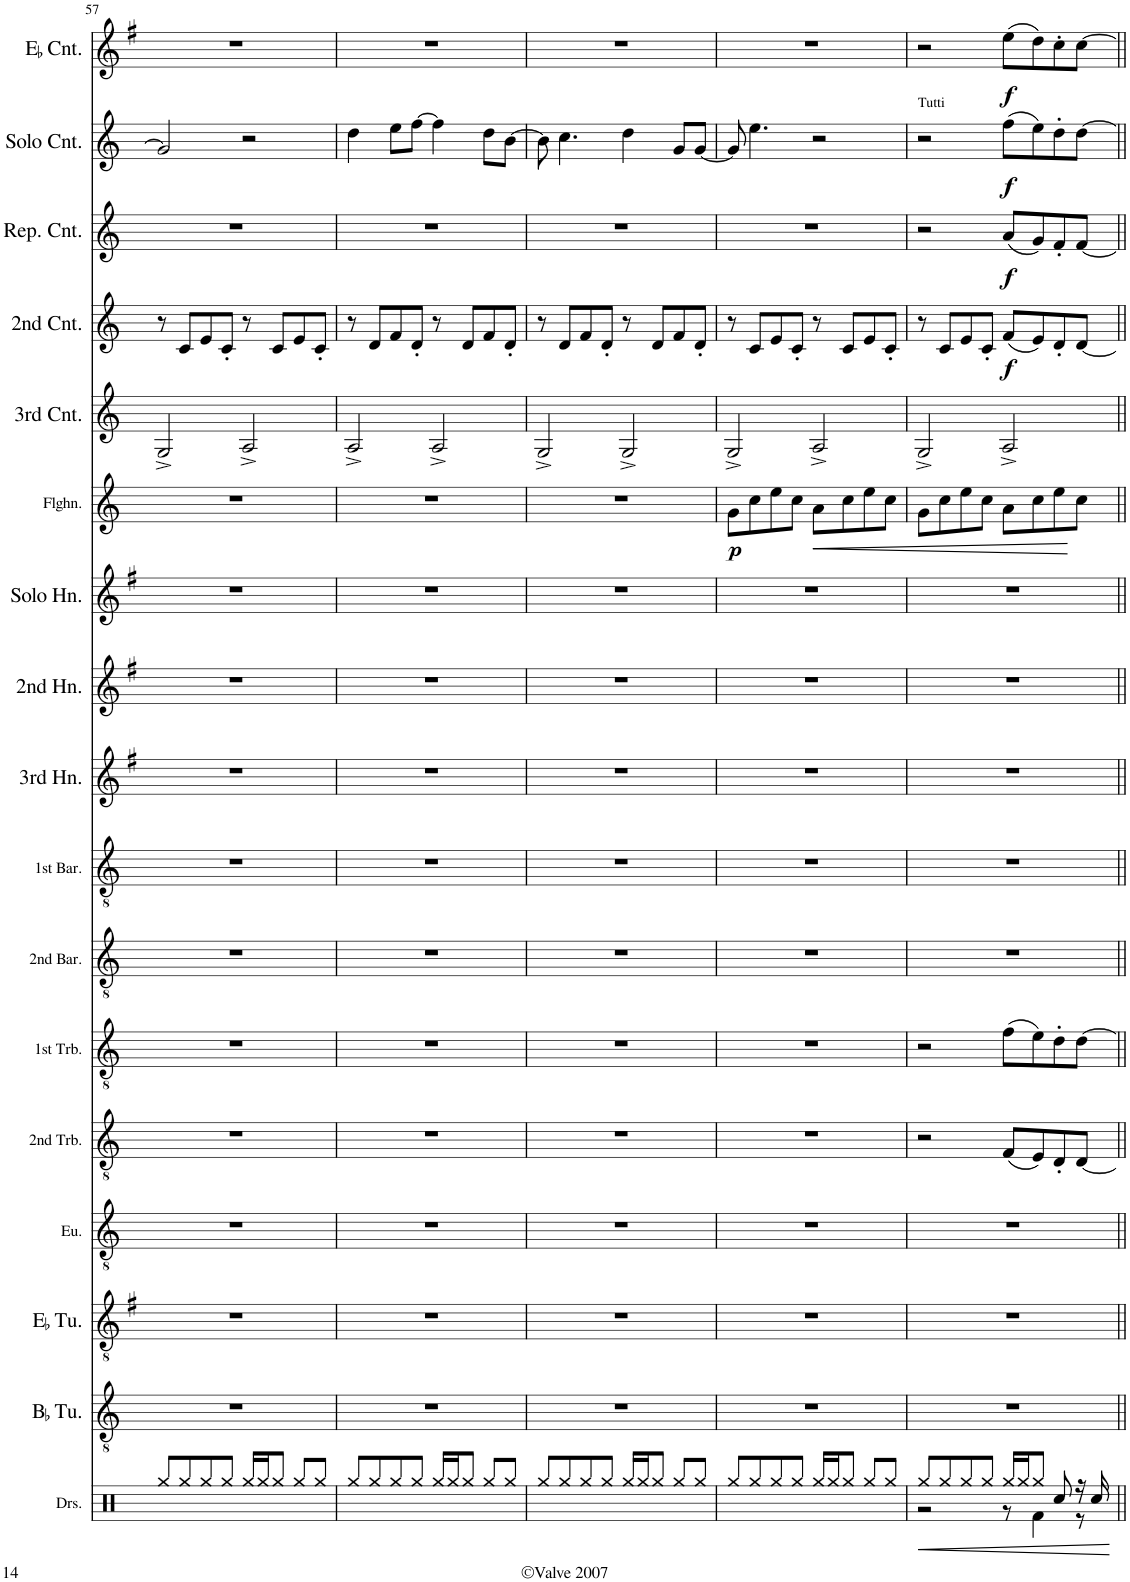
**kern	**dynam	**kern	**kern	**kern	**kern	**kern	**kern	**kern	**kern	**kern	**kern	**kern	**dynam	**kern	**kern	**dynam	**kern	**dynam	**kern	**dynam	**kern	**dynam
*part17	*part17	*part16	*part15	*part14	*part13	*part12	*part11	*part10	*part9	*part8	*part7	*part6	*part6	*part5	*part4	*part4	*part3	*part3	*part2	*part2	*part1	*part1
*staff17	*staff17	*staff16	*staff15	*staff14	*staff13	*staff12	*staff11	*staff10	*staff9	*staff8	*staff7	*staff6	*staff6	*staff5	*staff4	*staff4	*staff3	*staff3	*staff2	*staff2	*staff1	*staff1
*I"Drumset	*	*I"BaccidentalFlat Tuba	*I"EaccidentalFlat Tuba	*I"Euphonium	*I"2nd Trombone	*I"1st Trombone	*I"2nd Baritone	*I"1st Baritone	*I"3rd EaccidentalFlat Alto Horn	*I"2nd EaccidentalFlat Alto Horn	*I"Solo EaccidentalFlat Alto Horn	*I"Flugelhorn	*	*I"3rd BaccidentalFlat Cornet	*I"2nd BaccidentalFlat Cornet	*	*I"Repiano BaccidentalFlat Cornet	*	*I"Solo BaccidentalFlat Cornet	*	*I"EaccidentalFlat Cornet	*
*I'Drs.	*	*I'BaccidentalFlat Tu.	*I'EaccidentalFlat Tu.	*I'Eu.	*I'2nd Trb.	*I'1st Trb.	*I'2nd Bar.	*I'1st Bar.	*I'3rd Hn.	*I'2nd Hn.	*I'Solo Hn.	*I'Flghn.	*	*I'3rd Cnt.	*I'2nd Cnt.	*	*I'Rep. Cnt.	*	*I'Solo Cnt.	*	*I'EaccidentalFlat Cnt.	*
!!LO:PB:g=z
*clefX	*	*clefGv2	*clefGv2	*clefGv2	*clefGv2	*clefGv2	*clefGv2	*clefGv2	*clefG2	*clefG2	*clefG2	*clefG2	*	*clefG2	*clefG2	*	*clefG2	*	*clefG2	*	*clefG2	*
*	*	*	*	*	*	*	*Trd4c7	*Trd4c7	*Trd5c9	*Trd5c9	*Trd5c9	*Trd1c2	*	*Trd1c2	*Trd1c2	*	*Trd1c2	*	*Trd1c2	*	*Trd-2c-3	*
*k[]	*	*k[]	*k[f#]	*k[]	*k[]	*k[]	*k[]	*k[]	*k[f#]	*k[f#]	*k[f#]	*k[]	*	*k[]	*k[]	*	*k[]	*	*k[]	*	*k[f#]	*
*M4/4	*	*M4/4	*M4/4	*M4/4	*M4/4	*M4/4	*M4/4	*M4/4	*M4/4	*M4/4	*M4/4	*M4/4	*	*M4/4	*M4/4	*	*M4/4	*	*	*	*M4/4	*
=57	=57	=57	=57	=57	=57	=57	=57	=57	=57	=57	=57	=57	=57	=57	=57	=57	=57	=57	=57	=57	=57	=57
8Rgg/L	.	1r	1r	1r	1r	1r	1r	1r	1r	1r	1r	1r	.	2G^/	8r	.	1r	.	2g/]	.	1r	.
8Rgg/	.	.	.	.	.	.	.	.	.	.	.	.	.	.	8c/L	.	.	.	.	.	.	.
8Rgg/	.	.	.	.	.	.	.	.	.	.	.	.	.	.	8e/	.	.	.	.	.	.	.
8Rgg/J	.	.	.	.	.	.	.	.	.	.	.	.	.	.	8c'/J	.	.	.	.	.	.	.
16Rgg/LL	.	.	.	.	.	.	.	.	.	.	.	.	.	2A^/	8r	.	.	.	2r	.	.	.
16Rgg/J	.	.	.	.	.	.	.	.	.	.	.	.	.	.	.	.	.	.	.	.	.	.
8Rgg/J	.	.	.	.	.	.	.	.	.	.	.	.	.	.	8c/L	.	.	.	.	.	.	.
8Rgg/L	.	.	.	.	.	.	.	.	.	.	.	.	.	.	8e/	.	.	.	.	.	.	.
8Rgg/J	.	.	.	.	.	.	.	.	.	.	.	.	.	.	8c'/J	.	.	.	.	.	.	.
=58	=58	=58	=58	=58	=58	=58	=58	=58	=58	=58	=58	=58	=58	=58	=58	=58	=58	=58	=58	=58	=58	=58
8Rgg/L	.	1r	1r	1r	1r	1r	1r	1r	1r	1r	1r	1r	.	2A^/	8r	.	1r	.	4dd\	.	1r	.
8Rgg/	.	.	.	.	.	.	.	.	.	.	.	.	.	.	8d/L	.	.	.	.	.	.	.
8Rgg/	.	.	.	.	.	.	.	.	.	.	.	.	.	.	8f/	.	.	.	8ee\L	.	.	.
8Rgg/J	.	.	.	.	.	.	.	.	.	.	.	.	.	.	8d'/J	.	.	.	[8ff\J	.	.	.
16Rgg/LL	.	.	.	.	.	.	.	.	.	.	.	.	.	2A^/	8r	.	.	.	4ff\]	.	.	.
16Rgg/J	.	.	.	.	.	.	.	.	.	.	.	.	.	.	.	.	.	.	.	.	.	.
8Rgg/J	.	.	.	.	.	.	.	.	.	.	.	.	.	.	8d/L	.	.	.	.	.	.	.
8Rgg/L	.	.	.	.	.	.	.	.	.	.	.	.	.	.	8f/	.	.	.	8dd\L	.	.	.
8Rgg/J	.	.	.	.	.	.	.	.	.	.	.	.	.	.	8d'/J	.	.	.	[8b\J	.	.	.
=59	=59	=59	=59	=59	=59	=59	=59	=59	=59	=59	=59	=59	=59	=59	=59	=59	=59	=59	=59	=59	=59	=59
8Rgg/L	.	1r	1r	1r	1r	1r	1r	1r	1r	1r	1r	1r	.	2G^/	8r	.	1r	.	8b\]	.	1r	.
8Rgg/	.	.	.	.	.	.	.	.	.	.	.	.	.	.	8d/L	.	.	.	4.cc\	.	.	.
8Rgg/	.	.	.	.	.	.	.	.	.	.	.	.	.	.	8f/	.	.	.	.	.	.	.
8Rgg/J	.	.	.	.	.	.	.	.	.	.	.	.	.	.	8d'/J	.	.	.	.	.	.	.
16Rgg/LL	.	.	.	.	.	.	.	.	.	.	.	.	.	2G^/	8r	.	.	.	4dd\	.	.	.
16Rgg/J	.	.	.	.	.	.	.	.	.	.	.	.	.	.	.	.	.	.	.	.	.	.
8Rgg/J	.	.	.	.	.	.	.	.	.	.	.	.	.	.	8d/L	.	.	.	.	.	.	.
8Rgg/L	.	.	.	.	.	.	.	.	.	.	.	.	.	.	8f/	.	.	.	8g/L	.	.	.
8Rgg/J	.	.	.	.	.	.	.	.	.	.	.	.	.	.	8d'/J	.	.	.	[8g/J	.	.	.
=60	=60	=60	=60	=60	=60	=60	=60	=60	=60	=60	=60	=60	=60	=60	=60	=60	=60	=60	=60	=60	=60	=60
!	!	!	!	!	!	!	!	!	!	!	!	!	!LO:DY:b	!	!	!	!	!	!	!	!	!
8Rgg/L	.	1r	1r	1r	1r	1r	1r	1r	1r	1r	1r	8g\L	p	2G^/	8r	.	1r	.	8g/]	.	1r	.
8Rgg/	.	.	.	.	.	.	.	.	.	.	.	8cc\	.	.	8c/L	.	.	.	4.ee\	.	.	.
8Rgg/	.	.	.	.	.	.	.	.	.	.	.	8ee\	.	.	8e/	.	.	.	.	.	.	.
8Rgg/J	.	.	.	.	.	.	.	.	.	.	.	8cc\J	.	.	8c'/J	.	.	.	.	.	.	.
!	!	!	!	!	!	!	!	!	!	!	!	!	!LO:HP:b	!	!	!	!	!	!	!	!	!
16Rgg/LL	.	.	.	.	.	.	.	.	.	.	.	8a\L	<	2A^/	8r	.	.	.	2r	.	.	.
16Rgg/J	.	.	.	.	.	.	.	.	.	.	.	.	.	.	.	.	.	.	.	.	.	.
8Rgg/J	.	.	.	.	.	.	.	.	.	.	.	8cc\	.	.	8c/L	.	.	.	.	.	.	.
8Rgg/L	.	.	.	.	.	.	.	.	.	.	.	8ee\	.	.	8e/	.	.	.	.	.	.	.
8Rgg/J	.	.	.	.	.	.	.	.	.	.	.	8cc\J	.	.	8c'/J	.	.	.	.	.	.	.
=61	=61	=61	=61	=61	=61	=61	=61	=61	=61	=61	=61	=61	=61	=61	=61	=61	=61	=61	=61	=61	=61	=61
!	!	!	!	!	!	!	!	!	!	!	!	!	!	!	!	!	!	!	!LO:TX:a:t=Tutti	!	!	!
!	!LO:HP:b	!	!	!	!	!	!	!	!	!	!	!	!	!	!	!	!	!	!	!	!	!
*^	*	*	*	*	*	*	*	*	*	*	*	*	*	*	*	*	*	*	*	*	*	*
8Rgg/L	2r	<	1r	1r	1r	2r	2r	1r	1r	1r	1r	1r	8g\L	.	2G^/	8r	.	2r	.	2r	.	2r	.
8Rgg/	.	.	.	.	.	.	.	.	.	.	.	.	8cc\	.	.	8c/L	.	.	.	.	.	.	.
8Rgg/	.	.	.	.	.	.	.	.	.	.	.	.	8ee\	.	.	8e/	.	.	.	.	.	.	.
8Rgg/J	.	.	.	.	.	.	.	.	.	.	.	.	8cc\J	.	.	8c'/J	.	.	.	.	.	.	.
!	!	!	!	!	!	!	!	!	!	!	!	!	!	!	!	!	!LO:DY:b	!	!LO:DY:b	!	!LO:DY:b	!	!LO:DY:b
16Rgg/LL	8r	.	.	.	.	(8F/L	(8f\L	.	.	.	.	.	8a\L	.	2A^/	(8f/L	f	(8a/L	f	(8ff\L	f	(8ee\L	f
16Rgg/J	.	.	.	.	.	.	.	.	.	.	.	.	.	.	.	.	.	.	.	.	.	.	.
8Rgg/J	4Rf\	.	.	.	.	8E/)	8e\)	.	.	.	.	.	8cc\	.	.	8e/)	.	8g/)	.	8ee\)	.	8dd\)	.
8Rcc/	.	.	.	.	.	8D'/	8d'\	.	.	.	.	.	8ee\	.	.	8d'/	.	8f'/	.	8dd'\	.	8cc'\	.
16r	8r	.	.	.	.	[8D/J	[8d\J	.	.	.	.	.	8cc\J	[	.	[8d/J	.	[8f/J	.	[8dd\J	.	[8cc\J	.
16Rcc/	.	.	.	.	.	.	.	.	.	.	.	.	.	.	.	.	.	.	.	.	.	.	.
*v	*v	*	*	*	*	*	*	*	*	*	*	*	*	*	*	*	*	*	*	*	*	*	*
.	[	.	.	.	.	.	.	.	.	.	.	.	.	.	.	.	.	.	.	.	.	.
=||	=||	=||	=||	=||	=||	=||	=||	=||	=||	=||	=||	=||	=||	=||	=||	=||	=||	=||	=||	=||	=||	=||
*-	*-	*-	*-	*-	*-	*-	*-	*-	*-	*-	*-	*-	*-	*-	*-	*-	*-	*-	*-	*-	*-	*-
